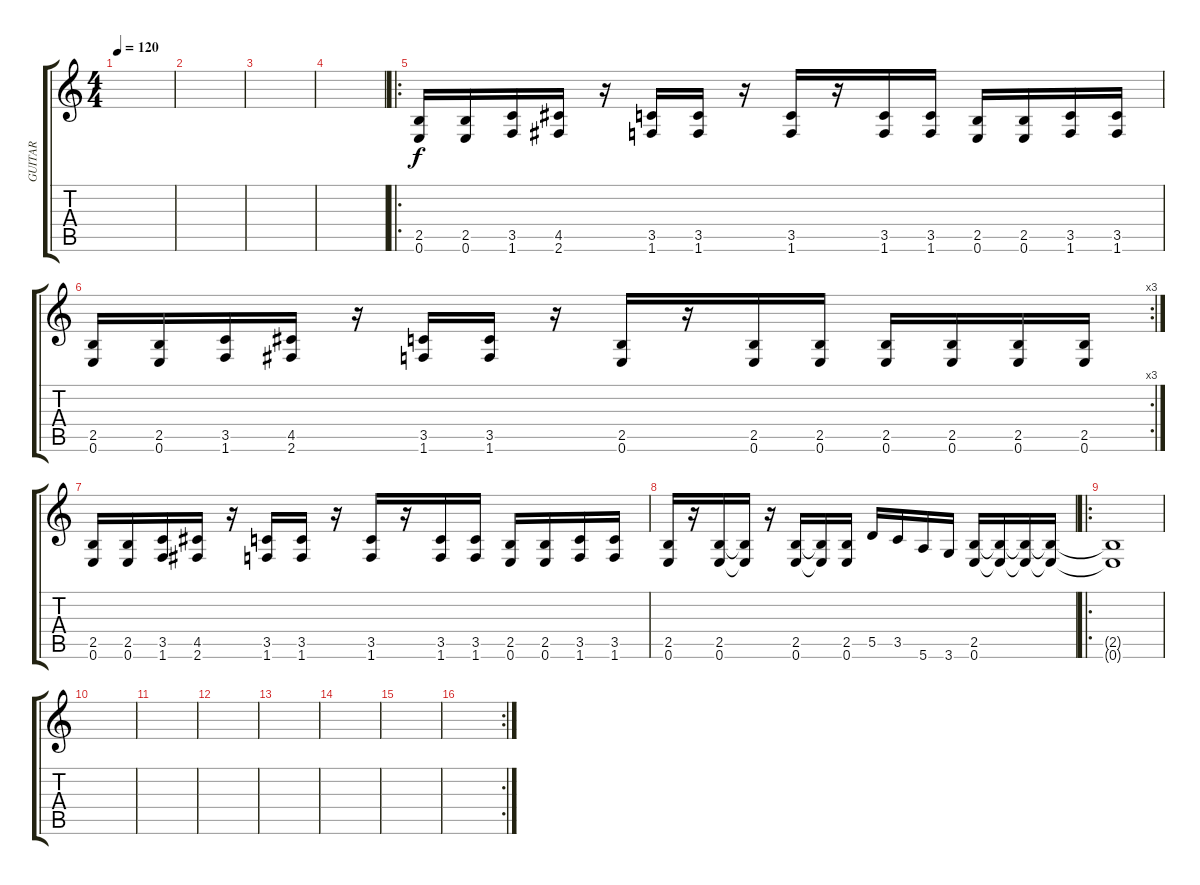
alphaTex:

\track ("GUITAR" "GUITAR") {instrument distortionguitar}
\staff {score tabs}
\tuning (E4 B3 G3 D3 A2 E2) {hide}
\ts (4 4)
\tempo 120
\clef g2
\ks c
|
|
|
|
\ro
(2.5 0.6).16 (2.5 0.6).16 (3.5 1.6).16 (4.5 2.6).16 r.16 (3.5 1.6).16 (3.5 1.6).16 r.16 (3.5 1.6).16 r.16 (3.5 1.6).16 (3.5 1.6).16 (2.5 0.6).16 (2.5 0.6).16 (3.5 1.6).16 (3.5 1.6).16 |
\rc 3
(2.5 0.6).16 (2.5 0.6).16 (3.5 1.6).16 (4.5 2.6).16 r.16 (3.5 1.6).16 (3.5 1.6).16 r.16 (2.5 0.6).16 r.16 (2.5 0.6).16 (2.5 0.6).16 (2.5 0.6).16 (2.5 0.6).16 (2.5 0.6).16 (2.5 0.6).16 |
(2.5 0.6).16 (2.5 0.6).16 (3.5 1.6).16 (4.5 2.6).16 r.16 (3.5 1.6).16 (3.5 1.6).16 r.16 (3.5 1.6).16 r.16 (3.5 1.6).16 (3.5 1.6).16 (2.5 0.6).16 (2.5 0.6).16 (3.5 1.6).16 (3.5 1.6).16 |
(2.5 0.6).16 r.16 (2.5 0.6).16 (2.5{t} 0.6{t}).16 r.16 (2.5 0.6).16 (2.5{t} 0.6{t}).16 (2.5 0.6).16 5.5.16 3.5.16 5.6.16 3.6.16 (2.5 0.6).16 (2.5{t} 0.6{t}).16 (2.5{t} 0.6{t}).16 (2.5{t} 0.6{t}).16 |
\ro
(2.5{t} 0.6{t}).1 |
|
|
|
|
|
|
\rc 2
